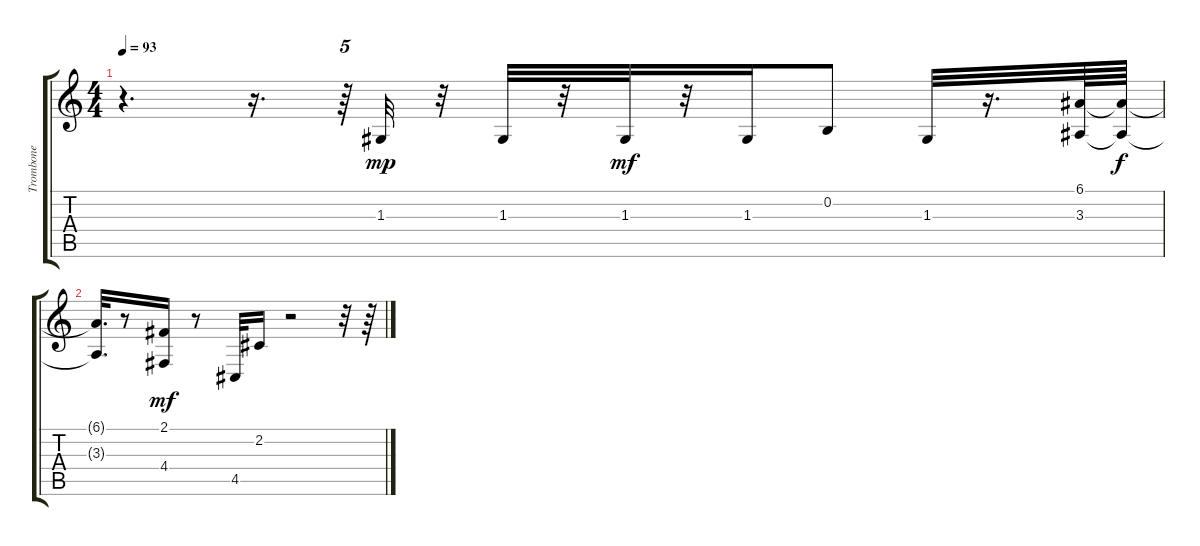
\track ("Trombone" "Trombone") {instrument trombone}
\staff {score tabs}
\tuning (E4 B3 G3 D3 A2 E2) {hide}
\ts (4 4)
\tempo 93
\clef g2
\ks c
r.4{d dy mf} r.16{d} r.64{tu (5 4)} 1.3.32{dy mp} r.32 1.3.32 r.32 1.3.32{dy mf} r.32 1.3.16 0.2.8 1.3.32 r.16{d} (6.1 3.3).64 (6.1{t} 3.3{t}).64{dy f} |
(6.1{t} 3.3{t}).32{d} r.8 (2.1 4.4).16{dy mf} r.8 4.5.32 2.2.16 r.2 r.32 r.64
